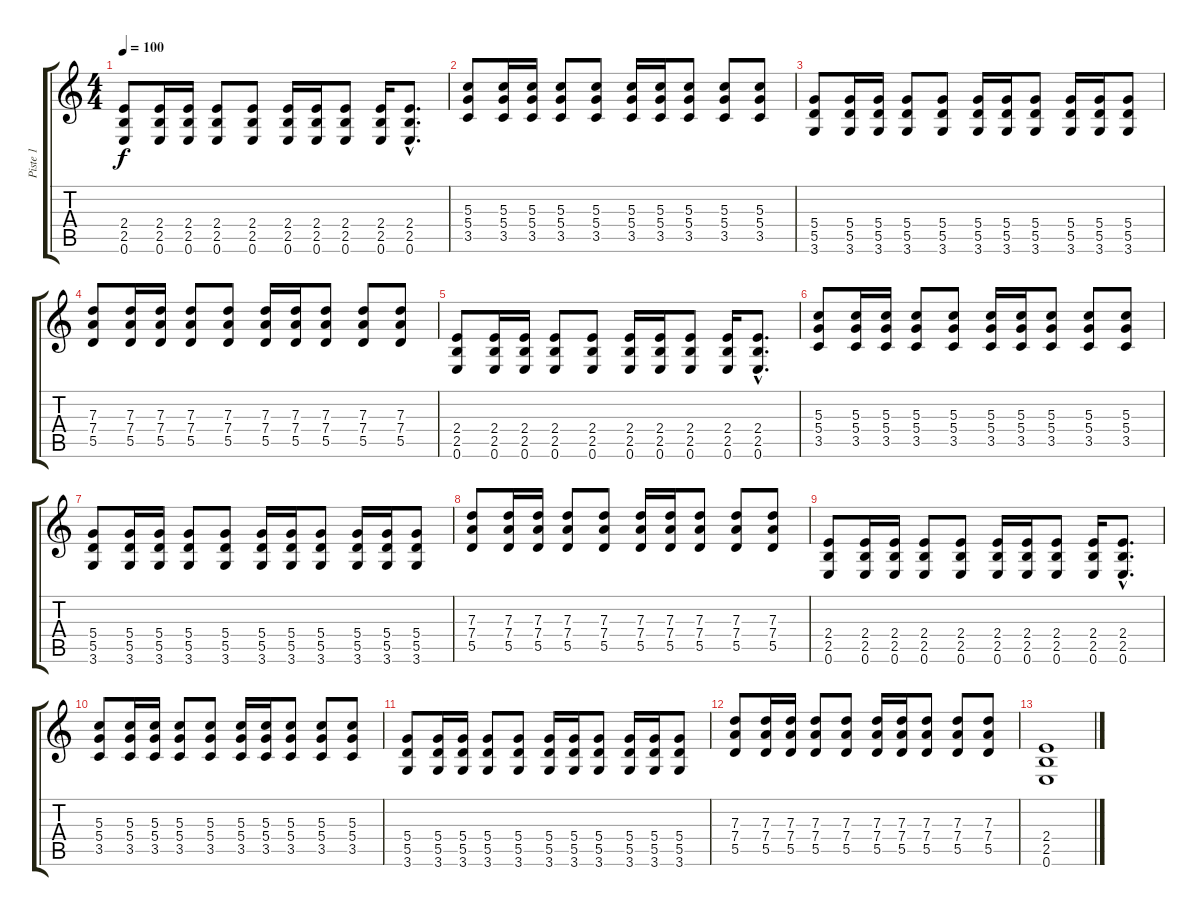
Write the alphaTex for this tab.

\track ("Piste 1" "Piste 1") {instrument acousticguitarsteel}
\staff {score tabs}
\tuning (E4 B3 G3 D3 A2 E2) {hide}
\ts (4 4)
\tempo 100
\clef g2
\ks c
(2.4 2.5 0.6).8{dy f} (2.4 2.5 0.6).16 (2.4 2.5 0.6).16 (2.4 2.5 0.6).8 (2.4 2.5 0.6).8 (2.4 2.5 0.6).16 (2.4 2.5 0.6).16 (2.4 2.5 0.6).8 (2.4 2.5 0.6).16 (2.4{hac} 2.5{hac} 0.6{hac}).8{d} |
(5.3 5.4 3.5).8 (5.3 5.4 3.5).16 (5.3 5.4 3.5).16 (5.3 5.4 3.5).8 (5.3 5.4 3.5).8 (5.3 5.4 3.5).16 (5.3 5.4 3.5).16 (5.3 5.4 3.5).8 (5.3 5.4 3.5).8 (5.3 5.4 3.5).8 |
(5.4 5.5 3.6).8 (5.4 5.5 3.6).16 (5.4 5.5 3.6).16 (5.4 5.5 3.6).8 (5.4 5.5 3.6).8 (5.4 5.5 3.6).16 (5.4 5.5 3.6).16 (5.4 5.5 3.6).8 (5.4 5.5 3.6).16 (5.4 5.5 3.6).16 (5.4 5.5 3.6).8 |
(7.3 7.4 5.5).8 (7.3 7.4 5.5).16 (7.3 7.4 5.5).16 (7.3 7.4 5.5).8 (7.3 7.4 5.5).8 (7.3 7.4 5.5).16 (7.3 7.4 5.5).16 (7.3 7.4 5.5).8 (7.3 7.4 5.5).8 (7.3 7.4 5.5).8 |
(2.4 2.5 0.6).8 (2.4 2.5 0.6).16 (2.4 2.5 0.6).16 (2.4 2.5 0.6).8 (2.4 2.5 0.6).8 (2.4 2.5 0.6).16 (2.4 2.5 0.6).16 (2.4 2.5 0.6).8 (2.4 2.5 0.6).16 (2.4{hac} 2.5{hac} 0.6{hac}).8{d} |
(5.3 5.4 3.5).8 (5.3 5.4 3.5).16 (5.3 5.4 3.5).16 (5.3 5.4 3.5).8 (5.3 5.4 3.5).8 (5.3 5.4 3.5).16 (5.3 5.4 3.5).16 (5.3 5.4 3.5).8 (5.3 5.4 3.5).8 (5.3 5.4 3.5).8 |
(5.4 5.5 3.6).8 (5.4 5.5 3.6).16 (5.4 5.5 3.6).16 (5.4 5.5 3.6).8 (5.4 5.5 3.6).8 (5.4 5.5 3.6).16 (5.4 5.5 3.6).16 (5.4 5.5 3.6).8 (5.4 5.5 3.6).16 (5.4 5.5 3.6).16 (5.4 5.5 3.6).8 |
(7.3 7.4 5.5).8 (7.3 7.4 5.5).16 (7.3 7.4 5.5).16 (7.3 7.4 5.5).8 (7.3 7.4 5.5).8 (7.3 7.4 5.5).16 (7.3 7.4 5.5).16 (7.3 7.4 5.5).8 (7.3 7.4 5.5).8 (7.3 7.4 5.5).8 |
(2.4 2.5 0.6).8 (2.4 2.5 0.6).16 (2.4 2.5 0.6).16 (2.4 2.5 0.6).8 (2.4 2.5 0.6).8 (2.4 2.5 0.6).16 (2.4 2.5 0.6).16 (2.4 2.5 0.6).8 (2.4 2.5 0.6).16 (2.4{hac} 2.5{hac} 0.6{hac}).8{d} |
(5.3 5.4 3.5).8 (5.3 5.4 3.5).16 (5.3 5.4 3.5).16 (5.3 5.4 3.5).8 (5.3 5.4 3.5).8 (5.3 5.4 3.5).16 (5.3 5.4 3.5).16 (5.3 5.4 3.5).8 (5.3 5.4 3.5).8 (5.3 5.4 3.5).8 |
(5.4 5.5 3.6).8 (5.4 5.5 3.6).16 (5.4 5.5 3.6).16 (5.4 5.5 3.6).8 (5.4 5.5 3.6).8 (5.4 5.5 3.6).16 (5.4 5.5 3.6).16 (5.4 5.5 3.6).8 (5.4 5.5 3.6).16 (5.4 5.5 3.6).16 (5.4 5.5 3.6).8 |
(7.3 7.4 5.5).8 (7.3 7.4 5.5).16 (7.3 7.4 5.5).16 (7.3 7.4 5.5).8 (7.3 7.4 5.5).8 (7.3 7.4 5.5).16 (7.3 7.4 5.5).16 (7.3 7.4 5.5).8 (7.3 7.4 5.5).8 (7.3 7.4 5.5).8 |
(2.4 2.5 0.6).1
